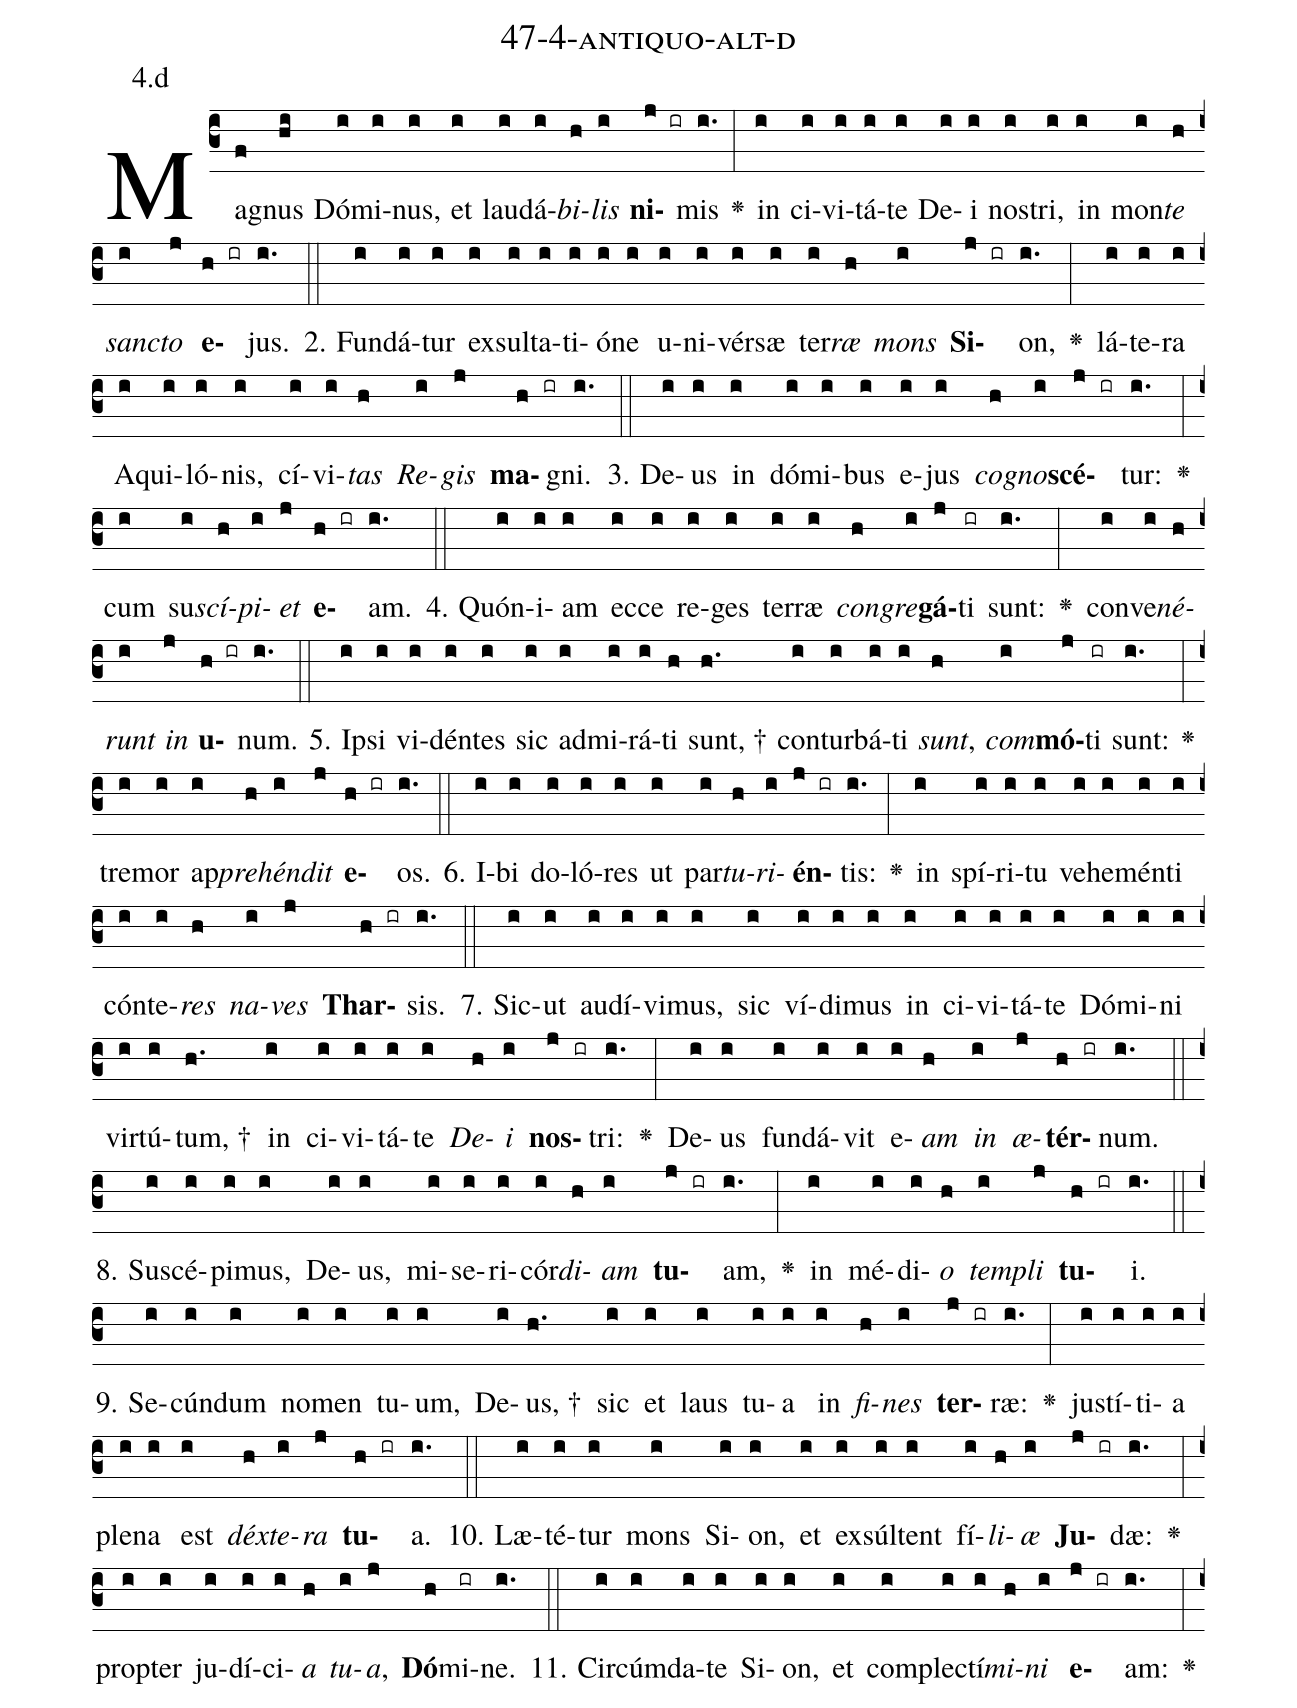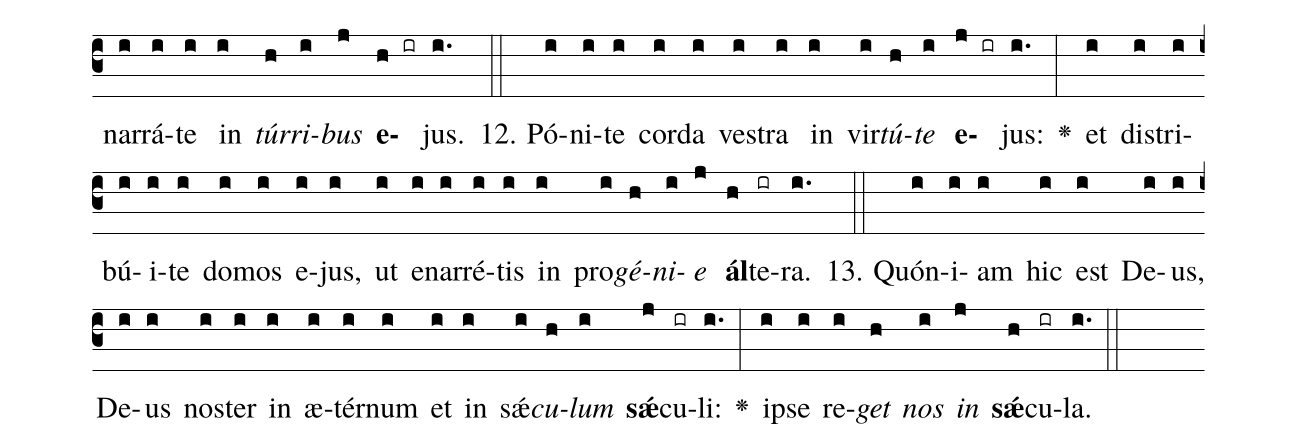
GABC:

name: 47-4-antiquo-alt-d;
annotation: 4.d;
%%
(c3)Ma(f)gnus(hi) Dó(i)mi(i)nus,(i) et(i) lau(i)dá(i)<i>bi</i>(h)<i>lis</i>(i) <b>ni</b>(j ir)mis(i.) <v>\greheightstar</v>(:) in(i) ci(i)vi(i)tá(i)te(i) De(i)i(i) nos(i)tri,(i) in(i) mon(i)<i>te</i>(h) <i>sanc</i>(i)<i>to</i>(j) <b>e</b>(h ir)jus.(i.) (::)
2. Fun(i)dá(i)tur(i) ex(i)sul(i)ta(i)ti(i)ó(i)ne(i) u(i)ni(i)vér(i)sæ(i) ter(i)<i>ræ</i>(h) <i>mons</i>(i) <b>Si</b>(j ir)on,(i.) <v>\greheightstar</v>(:) lá(i)te(i)ra(i) A(i)qui(i)ló(i)nis,(i) cí(i)vi(i)<i>tas</i>(h) <i>Re</i>(i)<i>gis</i>(j) <b>ma</b>(h ir)gni.(i.) (::)
3. De(i)us(i) in(i) dó(i)mi(i)bus(i) e(i)jus(i) <i>co</i>(h)<i>gno</i>(i)<b>scé</b>(j ir)tur:(i.) <v>\greheightstar</v>(:) cum(i) su(i)<i>scí</i>(h)<i>pi</i>(i)<i>et</i>(j) <b>e</b>(h ir)am.(i.) (::)
4. Quón(i)i(i)am(i) ec(i)ce(i) re(i)ges(i) ter(i)ræ(i) <i>con</i>(h)<i>gre</i>(i)<b>gá</b>(j)ti(ir) sunt:(i.) <v>\greheightstar</v>(:) con(i)ve(i)<i>né</i>(h)<i>runt</i>(i) <i>in</i>(j) <b>u</b>(h ir)num.(i.) (::)
5. Ip(i)si(i) vi(i)dén(i)tes(i) sic(i) ad(i)mi(i)rá(i)ti(h) sunt, †(h.) con(i)tur(i)bá(i)ti(i) <i>sunt</i>,(h) <i>com</i>(i)<b>mó</b>(j)ti(ir) sunt:(i.) <v>\greheightstar</v>(:) tre(i)mor(i) ap(i)<i>pre</i>(h)<i>hén</i>(i)<i>dit</i>(j) <b>e</b>(h ir)os.(i.) (::)
6. I(i)bi(i) do(i)ló(i)res(i) ut(i) par(i)<i>tu</i>(h)<i>ri</i>(i)<b>én</b>(j ir)tis:(i.) <v>\greheightstar</v>(:) in(i) spí(i)ri(i)tu(i) ve(i)he(i)mén(i)ti(i) cón(i)te(i)<i>res</i>(h) <i>na</i>(i)<i>ves</i>(j) <b>Thar</b>(h ir)sis.(i.) (::)
7. Sic(i)ut(i) au(i)dí(i)vi(i)mus,(i) sic(i) ví(i)di(i)mus(i) in(i) ci(i)vi(i)tá(i)te(i) Dó(i)mi(i)ni(i) vir(i)tú(i)tum, †(h.) in(i) ci(i)vi(i)tá(i)te(i) <i>De</i>(h)<i>i</i>(i) <b>nos</b>(j ir)tri:(i.) <v>\greheightstar</v>(:) De(i)us(i) fun(i)dá(i)vit(i) e(i)<i>am</i>(h) <i>in</i>(i) <i>æ</i>(j)<b>tér</b>(h ir)num.(i.) (::)
8. Su(i)scé(i)pi(i)mus,(i) De(i)us,(i) mi(i)se(i)ri(i)cór(i)<i>di</i>(h)<i>am</i>(i) <b>tu</b>(j ir)am,(i.) <v>\greheightstar</v>(:) in(i) mé(i)di(i)<i>o</i>(h) <i>tem</i>(i)<i>pli</i>(j) <b>tu</b>(h ir)i.(i.) (::)
9. Se(i)cún(i)dum(i) no(i)men(i) tu(i)um,(i) De(i)us, †(h.) sic(i) et(i) laus(i) tu(i)a(i) in(i) <i>fi</i>(h)<i>nes</i>(i) <b>ter</b>(j ir)ræ:(i.) <v>\greheightstar</v>(:) jus(i)tí(i)ti(i)a(i) ple(i)na(i) est(i) <i>déx</i>(h)<i>te</i>(i)<i>ra</i>(j) <b>tu</b>(h ir)a.(i.) (::)
10. Læ(i)té(i)tur(i) mons(i) Si(i)on,(i) et(i) ex(i)súl(i)tent(i) fí(i)<i>li</i>(h)<i>æ</i>(i) <b>Ju</b>(j ir)dæ:(i.) <v>\greheightstar</v>(:) prop(i)ter(i) ju(i)dí(i)ci(i)<i>a</i>(h) <i>tu</i>(i)<i>a</i>,(j) <b>Dó</b>(h)mi(ir)ne.(i.) (::)
11. Cir(i)cúm(i)da(i)te(i) Si(i)on,(i) et(i) com(i)plec(i)tí(i)<i>mi</i>(h)<i>ni</i>(i) <b>e</b>(j ir)am:(i.) <v>\greheightstar</v>(:) nar(i)rá(i)te(i) in(i) <i>túr</i>(h)<i>ri</i>(i)<i>bus</i>(j) <b>e</b>(h ir)jus.(i.) (::)
12. Pó(i)ni(i)te(i) cor(i)da(i) ves(i)tra(i) in(i) vir(i)<i>tú</i>(h)<i>te</i>(i) <b>e</b>(j ir)jus:(i.) <v>\greheightstar</v>(:) et(i) dis(i)tri(i)bú(i)i(i)te(i) do(i)mos(i) e(i)jus,(i) ut(i) e(i)nar(i)ré(i)tis(i) in(i) pro(i)<i>gé</i>(h)<i>ni</i>(i)<i>e</i>(j) <b>ál</b>(h)te(ir)ra.(i.) (::)
13. Quón(i)i(i)am(i) hic(i) est(i) De(i)us,(i) De(i)us(i) nos(i)ter(i) in(i) æ(i)tér(i)num(i) et(i) in(i) sǽ(i)<i>cu</i>(h)<i>lum</i>(i) <b>sǽ</b>(j)cu(ir)li:(i.) <v>\greheightstar</v>(:) ip(i)se(i) re(i)<i>get</i>(h) <i>nos</i>(i) <i>in</i>(j) <b>sǽ</b>(h)cu(ir)la.(i.) (::)
